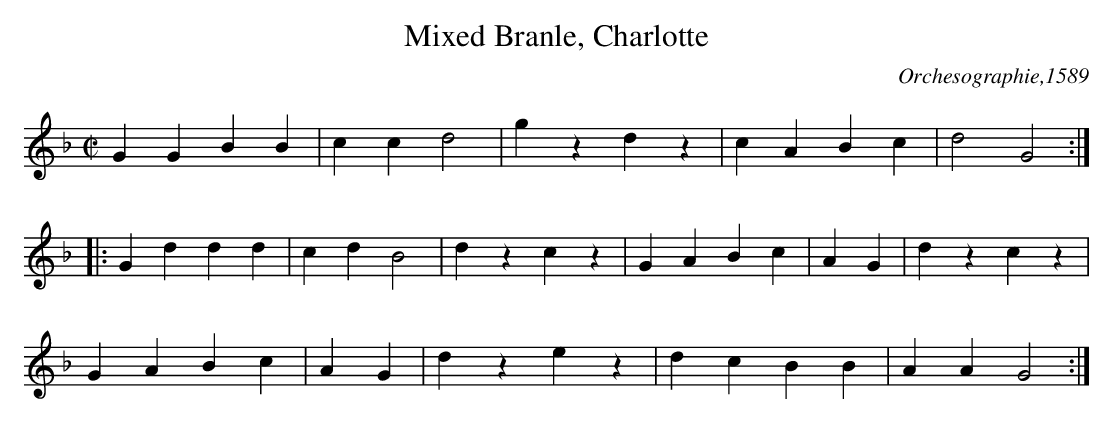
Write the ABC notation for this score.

X:1
T:Mixed Branle, Charlotte
C:Orchesographie,1589
L:1/4
M:C|
K:G dorian
GG BB | cc d2 | g z d z | cA Bc | d2 G2 ::
Gd dd | cd B2 | d z c z | GA Bc | AG | d z c z |
GA Bc | AG | d z e z | dc BB | AA G2 :|
